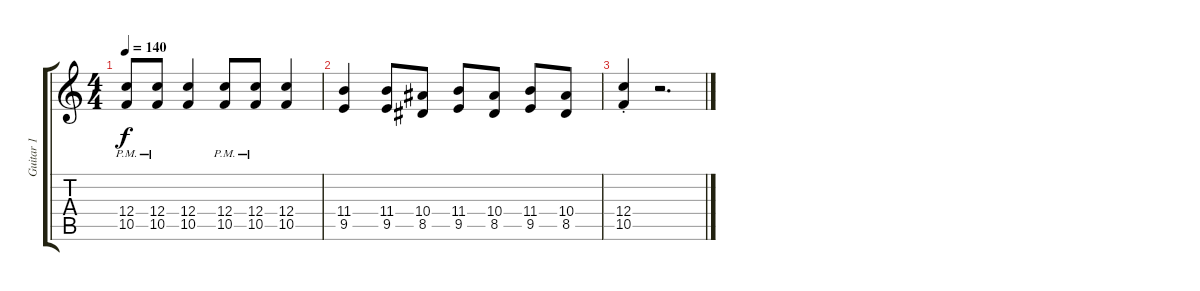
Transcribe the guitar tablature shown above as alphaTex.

\track ("Guitar 1" "Guitar 1") {instrument distortionguitar}
\staff {score tabs}
\tuning (D4 A3 F3 C3 G2 D2) {hide}
\ts (4 4)
\tempo 140
\clef g2
\ks c
(12.4{pm} 10.5{pm}).8{dy f} (12.4{pm} 10.5{pm}).8 (12.4 10.5).4 (12.4{pm} 10.5{pm}).8 (12.4{pm} 10.5{pm}).8 (12.4 10.5).4 |
(11.4 9.5).4 (11.4 9.5).8 (10.4 8.5).8 (11.4 9.5).8 (10.4 8.5).8 (11.4 9.5).8 (10.4 8.5).8 |
(12.4{st} 10.5{st}).4 r.2{d}
